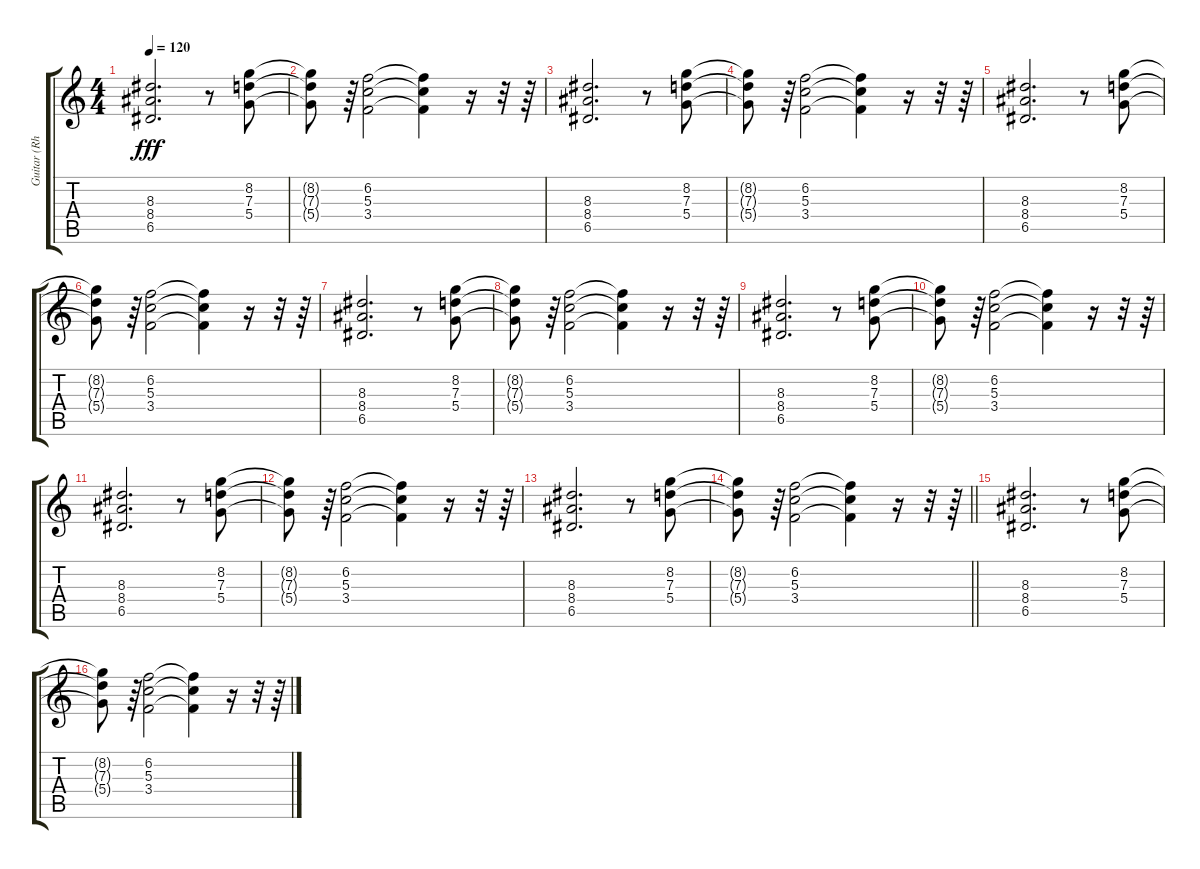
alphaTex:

\track ("Guitar (Rhythm)" "Guitar (Rh") {instrument overdrivenguitar}
\staff {score tabs}
\tuning (E4 B3 G3 D3 A2 E2) {hide}
\ts (4 4)
\tempo 120
\clef g2
\ks c
(8.3 8.4 6.5).2{d dy fff} r.8 (8.2 7.3 5.4).8 |
(8.2{t} 7.3{t} 5.4{t}).8 r.64 (6.2 5.3 3.4).2 (6.2{t} 5.3{t} 3.4{t}).4 r.16 r.32 r.64 |
(8.3 8.4 6.5).2{d} r.8 (8.2 7.3 5.4).8 |
(8.2{t} 7.3{t} 5.4{t}).8 r.64 (6.2 5.3 3.4).2 (6.2{t} 5.3{t} 3.4{t}).4 r.16 r.32 r.64 |
(8.3 8.4 6.5).2{d} r.8 (8.2 7.3 5.4).8 |
(8.2{t} 7.3{t} 5.4{t}).8 r.64 (6.2 5.3 3.4).2 (6.2{t} 5.3{t} 3.4{t}).4 r.16 r.32 r.64 |
(8.3 8.4 6.5).2{d} r.8 (8.2 7.3 5.4).8 |
(8.2{t} 7.3{t} 5.4{t}).8 r.64 (6.2 5.3 3.4).2 (6.2{t} 5.3{t} 3.4{t}).4 r.16 r.32 r.64 |
(8.3 8.4 6.5).2{d} r.8 (8.2 7.3 5.4).8 |
(8.2{t} 7.3{t} 5.4{t}).8 r.64 (6.2 5.3 3.4).2 (6.2{t} 5.3{t} 3.4{t}).4 r.16 r.32 r.64 |
(8.3 8.4 6.5).2{d} r.8 (8.2 7.3 5.4).8 |
(8.2{t} 7.3{t} 5.4{t}).8 r.64 (6.2 5.3 3.4).2 (6.2{t} 5.3{t} 3.4{t}).4 r.16 r.32 r.64 |
(8.3 8.4 6.5).2{d} r.8 (8.2 7.3 5.4).8 |
\barLineRight lightlight
(8.2{t} 7.3{t} 5.4{t}).8 r.64 (6.2 5.3 3.4).2 (6.2{t} 5.3{t} 3.4{t}).4 r.16 r.32 r.64 |
(8.3 8.4 6.5).2{d} r.8 (8.2 7.3 5.4).8 |
(8.2{t} 7.3{t} 5.4{t}).8 r.64 (6.2 5.3 3.4).2 (6.2{t} 5.3{t} 3.4{t}).4 r.16 r.32 r.64
